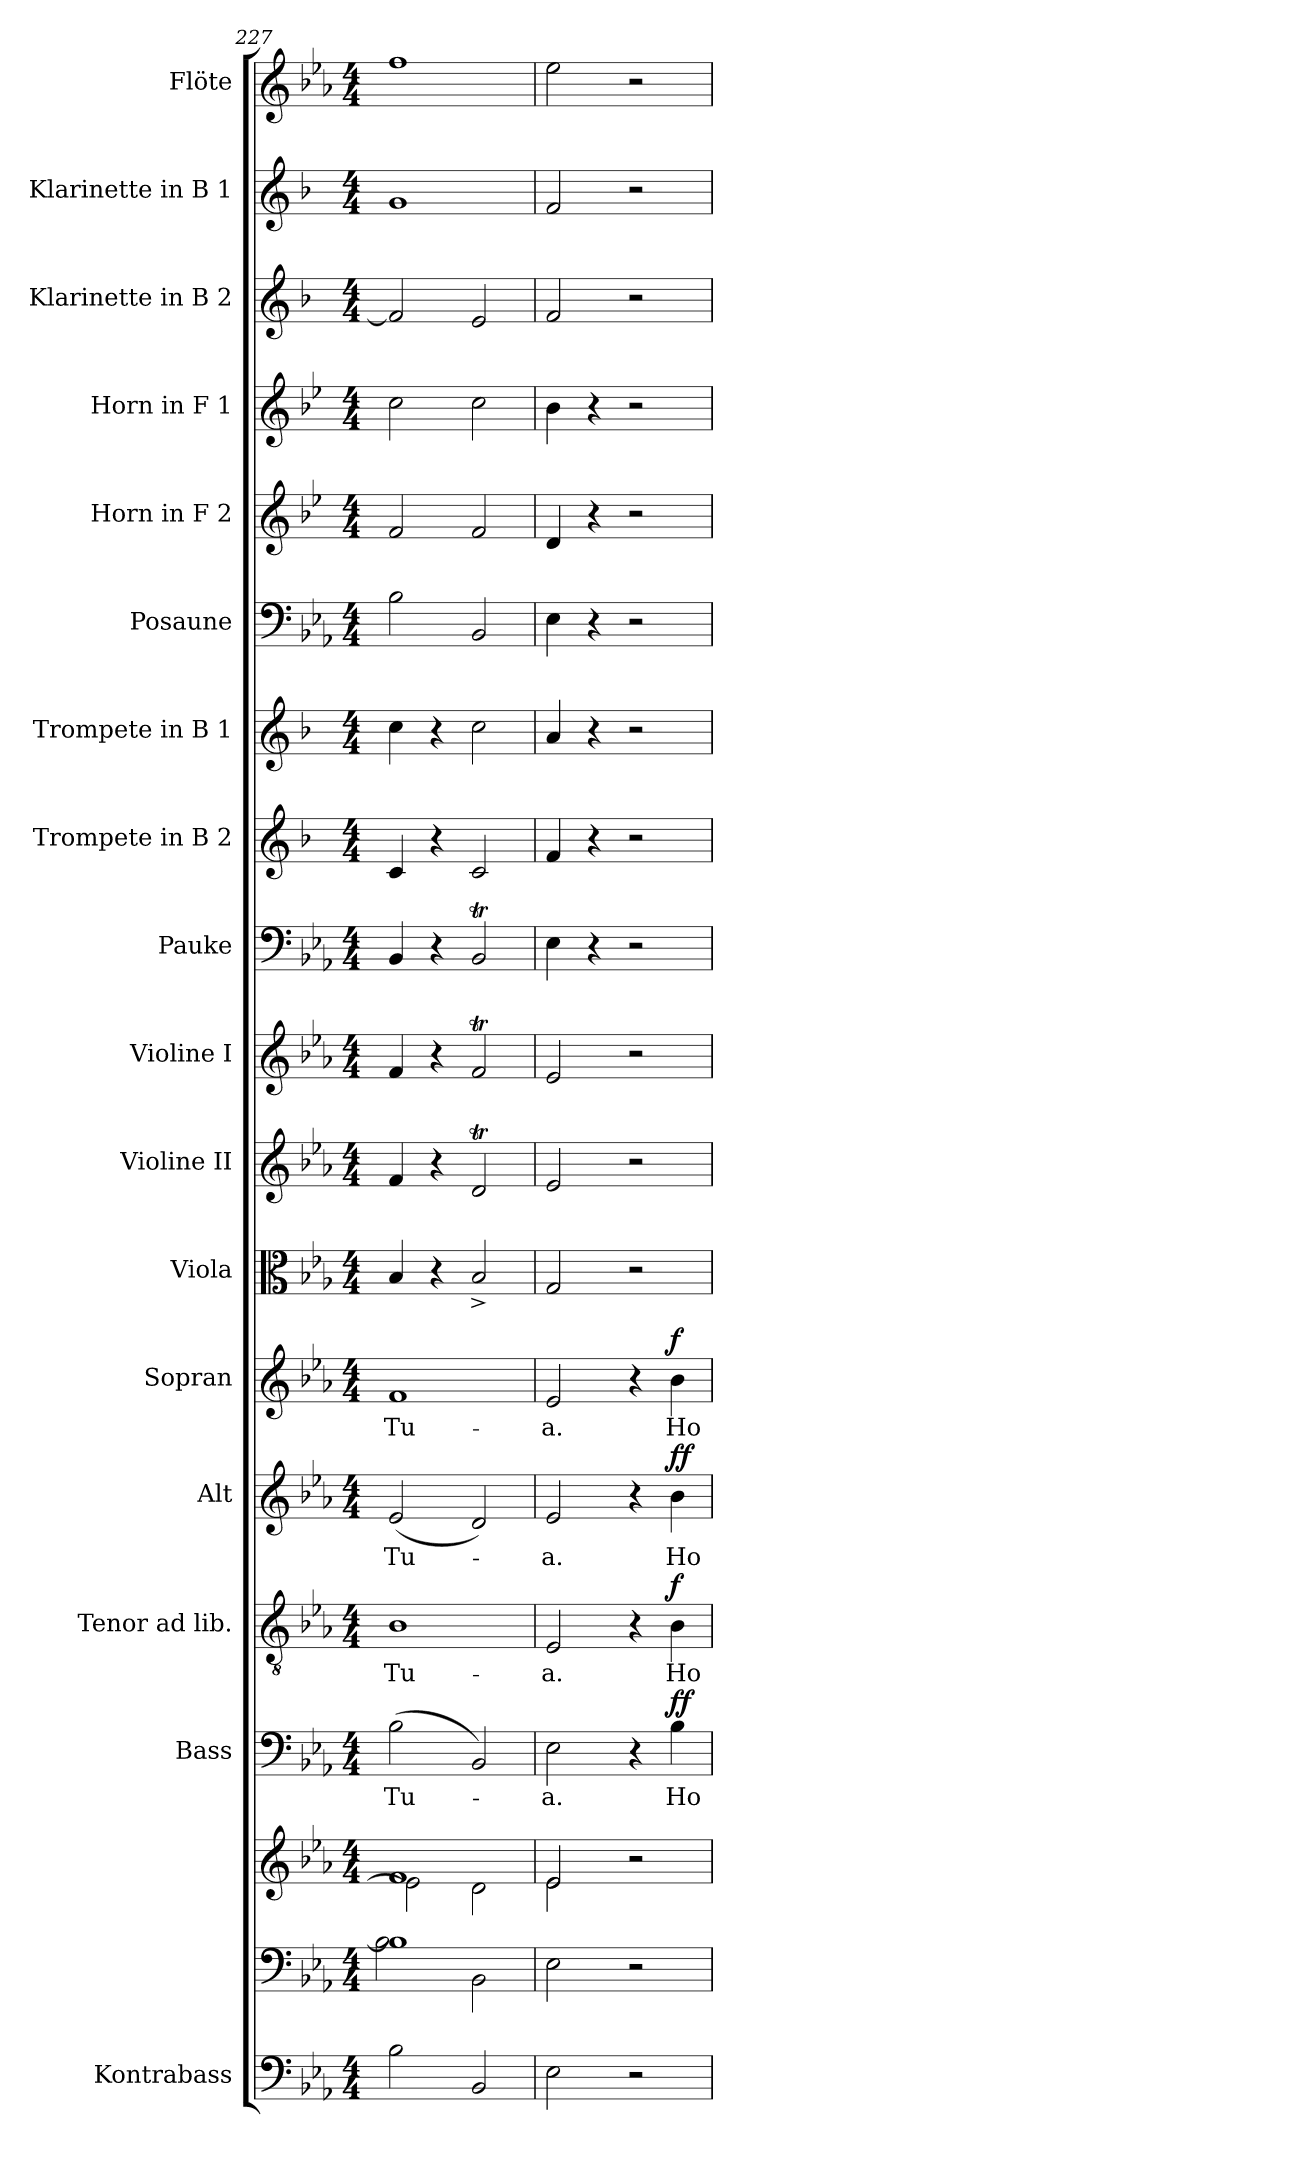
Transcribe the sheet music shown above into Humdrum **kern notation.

**kern	**kern	**kern	**kern	**text	**dynam	**kern	**text	**dynam	**kern	**text	**dynam	**kern	**text	**dynam	**kern	**kern	**kern	**kern	**kern	**kern	**kern	**kern	**kern	**kern	**kern	**kern
*part18	*part17	*part17	*part16	*part16	*part16	*part15	*part15	*part15	*part14	*part14	*part14	*part13	*part13	*part13	*part12	*part11	*part10	*part9	*part8	*part7	*part6	*part5	*part4	*part3	*part2	*part1
*staff19	*staff18	*staff17	*staff16	*staff16	*staff16	*staff15	*staff15	*staff15	*staff14	*staff14	*staff14	*staff13	*staff13	*staff13	*staff12	*staff11	*staff10	*staff9	*staff8	*staff7	*staff6	*staff5	*staff4	*staff3	*staff2	*staff1
*I"Kontrabass	*	*	*I"Bass	*	*	*I"Tenor ad lib.	*	*	*I"Alt	*	*	*I"Sopran	*	*	*I"Viola	*I"Violine II	*I"Violine I	*I"Pauke	*I"Trompete in B 2	*I"Trompete in B 1	*I"Posaune	*I"Horn in F 2	*I"Horn in F 1	*I"Klarinette in B 2	*I"Klarinette in B 1	*I"Flöte
*I'Kb.	*	*	*I'B	*	*	*I'T	*	*	*I'A	*	*	*I'S	*	*	*I'Vla.	*I'Vl. II	*I'Vl. I	*I'Pk.	*	*	*I'Pos.	*I'Hrn. 2	*I'Hrn. 1	*	*	*I'Fl.
*clefF4	*clefF4	*clefG2	*clefF4	*	*	*clefGv2	*	*	*clefG2	*	*	*clefG2	*	*	*clefC3	*clefG2	*clefG2	*clefF4	*clefG2	*clefG2	*clefF4	*clefG2	*clefG2	*clefG2	*clefG2	*clefG2
*ITrd7c12	*	*	*	*	*	*	*	*	*	*	*	*	*	*	*	*	*	*	*ITrd1c2	*ITrd1c2	*	*ITrd4c7	*ITrd4c7	*ITrd1c2	*ITrd1c2	*
*k[b-e-a-]	*k[b-e-a-]	*k[b-e-a-]	*k[b-e-a-]	*	*	*k[b-e-a-]	*	*	*k[b-e-a-]	*	*	*k[b-e-a-]	*	*	*k[b-e-a-]	*k[b-e-a-]	*k[b-e-a-]	*k[b-e-a-]	*k[b-e-a-]	*k[b-e-a-]	*k[b-e-a-]	*k[b-e-a-]	*k[b-e-a-]	*k[b-e-a-]	*k[b-e-a-]	*k[b-e-a-]
*E-:	*E-:	*E-:	*E-:	*	*	*E-:	*	*	*E-:	*	*	*E-:	*	*	*E-:	*E-:	*E-:	*E-:	*E-:	*E-:	*E-:	*E-:	*E-:	*E-:	*E-:	*E-:
*M4/4	*M4/4	*M4/4	*M4/4	*	*	*M4/4	*	*	*M4/4	*	*	*M4/4	*	*	*M4/4	*M4/4	*M4/4	*M4/4	*M4/4	*M4/4	*M4/4	*M4/4	*M4/4	*M4/4	*M4/4	*M4/4
=227	=227	=227	=227	=227	=227	=227	=227	=227	=227	=227	=227	=227	=227	=227	=227	=227	=227	=227	=227	=227	=227	=227	=227	=227	=227	=227
*	*^	*^	*	*	*	*	*	*	*	*	*	*	*	*	*	*	*	*	*	*	*	*	*	*	*	*
!	!	!	!	!	!	!LO:LY:b	!	!	!LO:LY:b	!	!	!LO:LY:b	!	!	!LO:LY:b	!	!	!	!	!	!	!	!	!	!	!	!	!
2BB-\	1B-]	2B-\	1f	2e-\]	(>2B-\	Tu-	.	1B-	Tu-	.	(<2e-/	Tu-	.	1f	Tu-	.	4B-/	4f/	4f/	4BB-/	4B-/	4b-\	2B-\	2B-/	2f\	2e-/]	1f	1ff
.	.	.	.	.	.	.	.	.	.	.	.	.	.	.	.	.	4r	4r	4r	4r	4r	4r	.	.	.	.	.	.
2BBB-/	.	2BB-\	.	2d\	2BB-/)	.	.	.	.	.	2d/)	.	.	.	.	.	2B-^>/	2dt/	2fT/	2BB-T/	2B-/	2b-\	2BB-/	2B-/	2f\	2d/	.	.
=228	=228	=228	=228	=228	=228	=228	=228	=228	=228	=228	=228	=228	=228	=228	=228	=228	=228	=228	=228	=228	=228	=228	=228	=228	=228	=228	=228	=228
!	!	!	!	!	!	!LO:LY:b	!	!	!LO:LY:b	!	!	!LO:LY:b	!	!	!LO:LY:b	!	!	!	!	!	!	!	!	!	!	!	!	!
*	*v	*v	*	*	*	*	*	*	*	*	*	*	*	*	*	*	*	*	*	*	*	*	*	*	*	*	*	*
2EE-\	2E-\	2e-/	2e-\	2E-\	-a.	.	2E-/	-a.	.	2e-/	-a.	.	2e-/	-a.	.	2G/	2e-/	2e-/	4E-\	4e-/	4g/	4E-\	4G/	4e-\	2e-/	2e-/	2ee-\
.	.	.	.	.	.	.	.	.	.	.	.	.	.	.	.	.	.	.	4r	4r	4r	4r	4r	4r	.	.	.
2r	2r	2r	2ryy	4r	.	.	4r	.	.	4r	.	.	4r	.	.	2r	2r	2r	2r	2r	2r	2r	2r	2r	2r	2r	2r
!	!	!	!	!	!LO:LY:b	!LO:DY:a	!	!LO:LY:b	!LO:DY:a	!	!LO:LY:b	!LO:DY:a	!	!LO:LY:b	!LO:DY:a	!	!	!	!	!	!	!	!	!	!	!	!
.	.	.	.	4B-\	Ho-	ff	4B-\	Ho-	f	4b-\	Ho-	ff	4b-\	Ho-	f	.	.	.	.	.	.	.	.	.	.	.	.
*	*	*v	*v	*	*	*	*	*	*	*	*	*	*	*	*	*	*	*	*	*	*	*	*	*	*	*	*
=	=	=	=	=	=	=	=	=	=	=	=	=	=	=	=	=	=	=	=	=	=	=	=	=	=	=
*-	*-	*-	*-	*-	*-	*-	*-	*-	*-	*-	*-	*-	*-	*-	*-	*-	*-	*-	*-	*-	*-	*-	*-	*-	*-	*-
